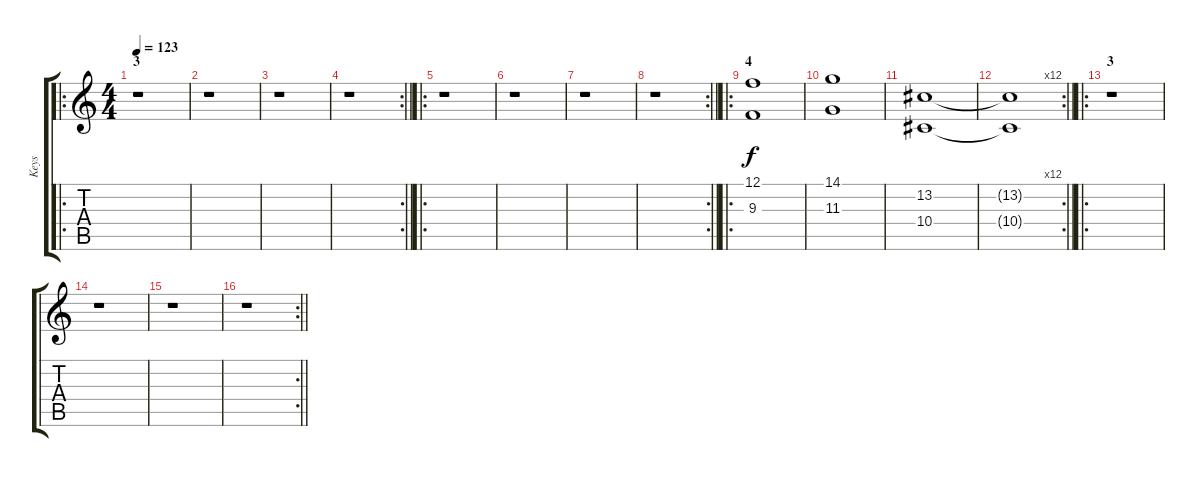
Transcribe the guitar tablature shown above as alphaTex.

\track ("Keys" "Keys") {instrument flute}
\staff {score tabs}
\tuning (F4 C4 Ab3 Eb3 Bb2 F2) {hide}
\ro
\ts (4 4)
\section ("" "3")
\tempo 123
\clef g2
\ks c
r.1{dy f} |
r.1 |
r.1 |
\rc 2
\barLineRight lightlight
r.1 |
\ro
\section ("" "")
r.1 |
r.1 |
r.1 |
\rc 2
\barLineRight lightlight
r.1 |
\ro
\section ("" "4")
(12.1 9.3).1 |
(14.1 11.3).1 |
(13.2 10.4).1 |
\rc 12
\barLineRight lightlight
(13.2{t} 10.4{t}).1 |
\ro
\section ("" "3")
r.1 |
r.1 |
r.1 |
\rc 2
\barLineRight lightlight
r.1
